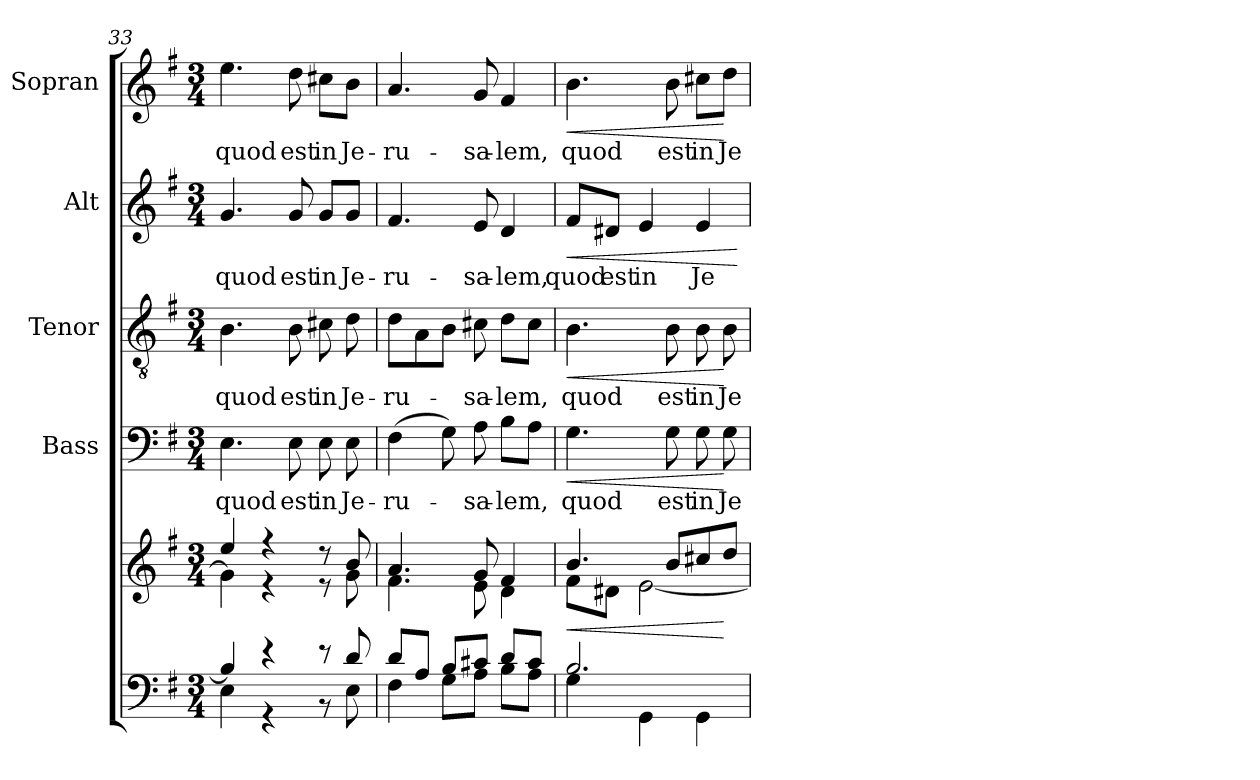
**kern	**kern	**dynam	**kern	**text	**dynam	**kern	**text	**dynam	**kern	**text	**dynam	**kern	**text	**dynam
*part5	*part5	*part5	*part4	*part4	*part4	*part3	*part3	*part3	*part2	*part2	*part2	*part1	*part1	*part1
*staff6	*staff5	*staff5/6	*staff4	*staff4	*staff4	*staff3	*staff3	*staff3	*staff2	*staff2	*staff2	*staff1	*staff1	*staff1
*	*	*	*I"Bass	*	*	*I"Tenor	*	*	*I"Alt	*	*	*I"Sopran	*	*
*	*	*	*I'B.	*	*	*I'T.	*	*	*I'A.	*	*	*I'S.	*	*
!!LO:PB:g=z
*clefF4	*clefG2	*	*clefF4	*	*	*clefGv2	*	*	*clefG2	*	*	*clefG2	*	*
*k[f#]	*k[f#]	*	*k[f#]	*	*	*k[f#]	*	*	*k[f#]	*	*	*k[f#]	*	*
*G:	*G:	*	*G:	*	*	*G:	*	*	*G:	*	*	*G:	*	*
*M3/4	*M3/4	*	*M3/4	*	*	*M3/4	*	*	*M3/4	*	*	*M3/4	*	*
=33	=33	=33	=33	=33	=33	=33	=33	=33	=33	=33	=33	=33	=33	=33
*^	*^	*	*	*	*	*	*	*	*	*	*	*	*	*
!	!	!	!	!	!	!LO:LY:b	!	!	!LO:LY:b	!	!	!LO:LY:b	!	!	!LO:LY:b	!
4B/]	4E\	4ee/	4g\]	.	4.E\	quod	.	4.B\	quod	.	4.g/	quod	.	4.ee\	quod	.
4r	4r	4r	4r	.	.	.	.	.	.	.	.	.	.	.	.	.
!	!	!	!	!	!	!LO:LY:b	!	!	!LO:LY:b	!	!	!LO:LY:b	!	!	!LO:LY:b	!
.	.	.	.	.	8E\	est	.	8B\	est	.	8g/	est	.	8dd\	est	.
!	!	!	!	!	!	!LO:LY:b	!	!	!LO:LY:b	!	!	!LO:LY:b	!	!	!LO:LY:b	!
8r	8r	8r	8r	.	8E\	in	.	8c#X\	in	.	8g/L	in	.	8cc#X\L	in	.
!	!	!	!	!	!	!LO:LY:b	!	!	!LO:LY:b	!	!	!LO:LY:b	!	!	!LO:LY:b	!
8d/	8E\	8b/	8g\	.	8E\	Je-	.	8d\	Je-	.	8g/J	Je-	.	8b\J	Je-	.
=34	=34	=34	=34	=34	=34	=34	=34	=34	=34	=34	=34	=34	=34	=34	=34	=34
!	!	!	!	!	!	!LO:LY:b	!	!	!LO:LY:b	!	!	!LO:LY:b	!	!	!LO:LY:b	!
8d/L	4F#\	4.a/	4.f#\	.	(>4F#\	-ru-	.	8d\L	-ru-	.	4.f#/	-ru-	.	4.a/	-ru-	.
8A/J	.	.	.	.	.	.	.	8A\	.	.	.	.	.	.	.	.
8B/L	8G\L	.	.	.	8G\)	.	.	8B\J	.	.	.	.	.	.	.	.
!	!	!	!	!	!	!LO:LY:b	!	!	!LO:LY:b	!	!	!LO:LY:b	!	!	!LO:LY:b	!
8c#X/J	8A\J	8g/	8e\	.	8A\	-sa-	.	8c#X\	-sa-	.	8e/	-sa-	.	8g/	-sa-	.
!	!	!	!	!	!	!LO:LY:b	!	!	!LO:LY:b	!	!	!LO:LY:b	!	!	!LO:LY:b	!
8d/L	8B\L	4f#/	4d\	.	8B\L	-lem,	.	8d\L	-lem,	.	4d/	-lem,	.	4f#/	-lem,	.
8c#/J	8A\J	.	.	.	8A\J	.	.	8c#\J	.	.	.	.	.	.	.	.
=35	=35	=35	=35	=35	=35	=35	=35	=35	=35	=35	=35	=35	=35	=35	=35	=35
!	!	!	!	!LO:HP:b	!	!LO:LY:b	!LO:HP:b	!	!LO:LY:b	!LO:HP:b	!	!LO:LY:b	!LO:HP:b	!	!LO:LY:b	!LO:HP:b
2.B/	4G\	4.b/	8f#\L	<	4.G\	quod	<	4.B\	quod	<	8f#/L	quod	<	4.b\	quod	<
!	!	!	!	!	!	!	!	!	!	!	!	!LO:LY:b	!	!	!	!
.	.	.	8d#X\J	.	.	.	.	.	.	.	8d#X/J	est	.	.	.	.
!	!	!	!	!	!	!	!	!	!	!	!	!LO:LY:b	!	!	!	!
.	4GG\	.	[<2e\	.	.	.	.	.	.	.	4e/	in	.	.	.	.
!	!	!	!	!	!	!LO:LY:b	!	!	!LO:LY:b	!	!	!	!	!	!LO:LY:b	!
.	.	8b/L	.	.	8G\	est	.	8B\	est	.	.	.	.	8b\	est	.
!	!	!	!	!	!	!LO:LY:b	!	!	!LO:LY:b	!	!	!LO:LY:b	!	!	!LO:LY:b	!
.	4GG\	8cc#X/	.	.	8G\	in	.	8B\	in	.	4e/	Je-	.	8cc#X\L	in	.
!	!	!	!	!	!	!LO:LY:b	!	!	!LO:LY:b	!	!	!	!	!	!LO:LY:b	!
.	.	8dd/J	.	[	8G\	Je-	[	8B\	Je-	[	.	.	.	8dd\J	Je-	[
*v	*v	*	*	*	*	*	*	*	*	*	*	*	*	*	*	*
*	*v	*v	*	*	*	*	*	*	*	*	*	*	*	*	*
.	.	.	.	.	.	.	.	.	.	.	[	.	.	.
=	=	=	=	=	=	=	=	=	=	=	=	=	=	=
*-	*-	*-	*-	*-	*-	*-	*-	*-	*-	*-	*-	*-	*-	*-
